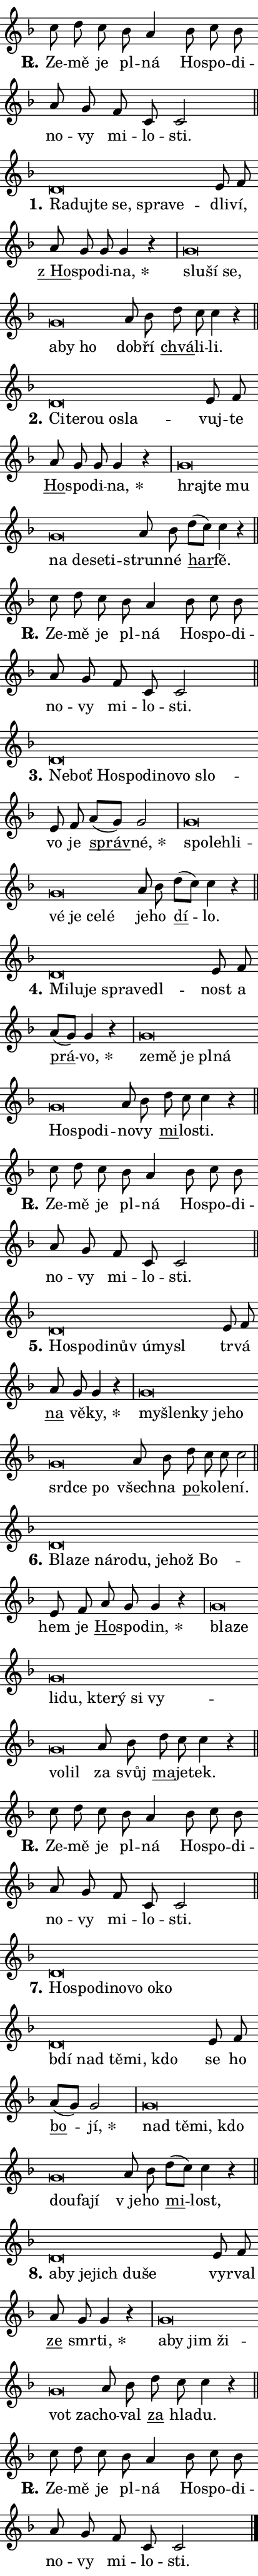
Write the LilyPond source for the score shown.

\version "2.24.0"
\header { tagline = "" }
\paper {
  indent = 0\cm
  top-margin = 0\cm
  right-margin = 0\cm
  bottom-margin = 0\cm
  left-margin = 0\cm
  paper-width = 7\cm
  page-breaking = #ly:one-page-breaking
  system-system-spacing.basic-distance = #11
  score-system-spacing.basic-distance = #11
  ragged-last = ##f
}


%% Author: Thomas Morley
%% https://lists.gnu.org/archive/html/lilypond-user/2020-05/msg00002.html
#(define (line-position grob)
"Returns position of @var[grob} in current system:
   @code{'start}, if at first time-step
   @code{'end}, if at last time-step
   @code{'middle} otherwise
"
  (let* ((col (ly:item-get-column grob))
         (ln (ly:grob-object col 'left-neighbor))
         (rn (ly:grob-object col 'right-neighbor))
         (col-to-check-left (if (ly:grob? ln) ln col))
         (col-to-check-right (if (ly:grob? rn) rn col))
         (break-dir-left
           (and
             (ly:grob-property col-to-check-left 'non-musical #f)
             (ly:item-break-dir col-to-check-left)))
         (break-dir-right
           (and
             (ly:grob-property col-to-check-right 'non-musical #f)
             (ly:item-break-dir col-to-check-right))))
        (cond ((eqv? 1 break-dir-left) 'start)
              ((eqv? -1 break-dir-right) 'end)
              (else 'middle))))

#(define (tranparent-at-line-position vctor)
  (lambda (grob)
  "Relying on @code{line-position} select the relevant enry from @var{vctor}.
Used to determine transparency,"
    (case (line-position grob)
      ((end) (not (vector-ref vctor 0)))
      ((middle) (not (vector-ref vctor 1)))
      ((start) (not (vector-ref vctor 2))))))

noteHeadBreakVisibility =
#(define-music-function (break-visibility)(vector?)
"Makes @code{NoteHead}s transparent relying on @var{break-visibility}"
#{
  \override NoteHead.transparent =
    #(tranparent-at-line-position break-visibility)
#})

#(define delete-ledgers-for-transparent-note-heads
  (lambda (grob)
    "Reads whether a @code{NoteHead} is transparent.
If so this @code{NoteHead} is removed from @code{'note-heads} from
@var{grob}, which is supposed to be @code{LedgerLineSpanner}.
As a result ledgers are not printed for this @code{NoteHead}"
    (let* ((nhds-array (ly:grob-object grob 'note-heads))
           (nhds-list
             (if (ly:grob-array? nhds-array)
                 (ly:grob-array->list nhds-array)
                 '()))
           ;; Relies on the transparent-property being done before
           ;; Staff.LedgerLineSpanner.after-line-breaking is executed.
           ;; This is fragile ...
           (to-keep
             (remove
               (lambda (nhd)
                 (ly:grob-property nhd 'transparent #f))
               nhds-list)))
      ;; TODO find a better method to iterate over grob-arrays, similiar
      ;; to filter/remove etc for lists
      ;; For now rebuilt from scratch
      (set! (ly:grob-object grob 'note-heads)  '())
      (for-each
        (lambda (nhd)
          (ly:pointer-group-interface::add-grob grob 'note-heads nhd))
        to-keep))))

hideNotes = {
  \noteHeadBreakVisibility #begin-of-line-visible
}
unHideNotes = {
  \noteHeadBreakVisibility #all-visible
}

% work-around for resetting accidentals
% https://lilypond.org/doc/v2.23/Documentation/notation/displaying-rhythms#unmetered-music
cadenzaMeasure = {
  \cadenzaOff
  \partial 1024 s1024
  \cadenzaOn
}

#(define-markup-command (accent layout props text) (markup?)
  "Underline accented syllable"
  (interpret-markup layout props
    #{\markup \override #'(offset . 4.3) \underline { #text }#}))

responsum = \markup \concat {
  "R" \hspace #-1.05 \path #0.1 #'((moveto 0 0.07) (lineto 0.9 0.8)) \hspace #0.05 "."
}

\layout {
    \context {
        \Staff
        \remove "Time_signature_engraver"
        \override LedgerLineSpanner.after-line-breaking = #delete-ledgers-for-transparent-note-heads
    }
    \context {
        \Voice {
            \override NoteHead.output-attributes = #'((class . "notehead"))
            \override Hairpin.height = #0.55
        }
    }
    \context {
        \Lyrics {
            \override StanzaNumber.output-attributes = #'((class . "stanzanumber"))
            \override LyricSpace.minimum-distance = #0.9
            \override LyricText.font-name = #"TeX Gyre Schola"
            \override LyricText.font-size = 1
            \override StanzaNumber.font-name = #"TeX Gyre Schola Bold"
            \override StanzaNumber.font-size = 1
        }
    }
}

% magnetic-lyrics.ily
%
%   written by
%     Jean Abou Samra <jean@abou-samra.fr>
%     Werner Lemberg <wl@gnu.org>
%
%   adapted by
%     Jiri Hon <jiri.hon@gmail.com>
%
% Version 2022-Apr-15

% https://www.mail-archive.com/lilypond-user@gnu.org/msg149350.html

#(define (Left_hyphen_pointer_engraver context)
   "Collect syllable-hyphen-syllable occurrences in lyrics and store
them in properties.  This engraver only looks to the left.  For
example, if the lyrics input is @code{foo -- bar}, it does the
following.

@itemize @bullet
@item
Set the @code{text} property of the @code{LyricHyphen} grob between
@q{foo} and @q{bar} to @code{foo}.

@item
Set the @code{left-hyphen} property of the @code{LyricText} grob with
text @q{foo} to the @code{LyricHyphen} grob between @q{foo} and
@q{bar}.
@end itemize

Use this auxiliary engraver in combination with the
@code{lyric-@/text::@/apply-@/magnetic-@/offset!} hook."
   (let ((hyphen #f)
         (text #f))
     (make-engraver
      (acknowledgers
       ((lyric-syllable-interface engraver grob source-engraver)
        (set! text grob)))
      (end-acknowledgers
       ((lyric-hyphen-interface engraver grob source-engraver)
        ;(when (not (grob::has-interface grob 'lyric-space-interface))
          (set! hyphen grob)));)
      ((stop-translation-timestep engraver)
       (when (and text hyphen)
         (ly:grob-set-object! text 'left-hyphen hyphen))
       (set! text #f)
       (set! hyphen #f)))))

#(define (lyric-text::apply-magnetic-offset! grob)
   "If the space between two syllables is less than the value in
property @code{LyricText@/.details@/.squash-threshold}, move the right
syllable to the left so that it gets concatenated with the left
syllable.

Use this function as a hook for
@code{LyricText@/.after-@/line-@/breaking} if the
@code{Left_@/hyphen_@/pointer_@/engraver} is active."
   (let ((hyphen (ly:grob-object grob 'left-hyphen #f)))
     (when hyphen
       (let ((left-text (ly:spanner-bound hyphen LEFT)))
         (when (grob::has-interface left-text 'lyric-syllable-interface)
           (let* ((common (ly:grob-common-refpoint grob left-text X))
                  (this-x-ext (ly:grob-extent grob common X))
                  (left-x-ext
                   (begin
                     ;; Trigger magnetism for left-text.
                     (ly:grob-property left-text 'after-line-breaking)
                     (ly:grob-extent left-text common X)))
                  ;; `delta` is the gap width between two syllables.
                  (delta (- (interval-start this-x-ext)
                            (interval-end left-x-ext)))
                  (details (ly:grob-property grob 'details))
                  (threshold (assoc-get 'squash-threshold details 0.2)))
             (when (< delta threshold)
               (let* (;; We have to manipulate the input text so that
                      ;; ligatures crossing syllable boundaries are not
                      ;; disabled.  For languages based on the Latin
                      ;; script this is essentially a beautification.
                      ;; However, for non-Western scripts it can be a
                      ;; necessity.
                      (lt (ly:grob-property left-text 'text))
                      (rt (ly:grob-property grob 'text))
                      (is-space (grob::has-interface hyphen 'lyric-space-interface))
                      (space (if is-space " " ""))
                      (space-markup (grob-interpret-markup grob " "))
                      (space-size (interval-length (ly:stencil-extent space-markup X)))
                      (extra-delta (if is-space space-size 0))
                      ;; Append new syllable.
                      (ltrt-space (if (and (string? lt) (string? rt))
                                (string-append lt space rt)
                                (make-concat-markup (list lt space rt))))
                      ;; Right-align `ltrt` to the right side.
                      (ltrt-space-markup (grob-interpret-markup
                               grob
                               (make-translate-markup
                                (cons (interval-length this-x-ext) 0)
                                (make-right-align-markup ltrt-space)))))
                 (begin
                   ;; Don't print `left-text`.
                   (ly:grob-set-property! left-text 'stencil #f)
                   ;; Set text and stencil (which holds all collected
                   ;; syllables so far) and shift it to the left.
                   (ly:grob-set-property! grob 'text ltrt-space)
                   (ly:grob-set-property! grob 'stencil ltrt-space-markup)
                   (ly:grob-translate-axis! grob (- (- delta extra-delta)) X))))))))))


#(define (lyric-hyphen::displace-bounds-first grob)
   ;; Make very sure this callback isn't triggered too early.
   (let ((left (ly:spanner-bound grob LEFT))
         (right (ly:spanner-bound grob RIGHT)))
     (ly:grob-property left 'after-line-breaking)
     (ly:grob-property right 'after-line-breaking)
     (ly:lyric-hyphen::print grob)))

squashThreshold = #0.4

\layout {
  \context {
    \Lyrics
    \consists #Left_hyphen_pointer_engraver
    \override LyricText.after-line-breaking =
      #lyric-text::apply-magnetic-offset!
    \override LyricHyphen.stencil = #lyric-hyphen::displace-bounds-first
    \override LyricText.details.squash-threshold = \squashThreshold
    \override LyricHyphen.minimum-distance = 0
    \override LyricHyphen.minimum-length = \squashThreshold
  }
}

squash = \override LyricText.details.squash-threshold = 9999
unSquash = \override LyricText.details.squash-threshold = \squashThreshold

left = \override LyricText.self-alignment-X = #LEFT
unLeft = \revert LyricText.self-alignment-X

starOffset = #(lambda (grob) 
                (let ((x_offset (ly:self-alignment-interface::aligned-on-x-parent grob)))
                  (if (= x_offset 0) 0 (+ x_offset 1.2))))

star = #(define-music-function (syllable)(string?)
"Append star separator at the end of a syllable"
#{
  \once \override LyricText.X-offset = #starOffset
  \lyricmode { \markup {
    #syllable
    \override #'((font-name . "TeX Gyre Schola Bold")) \hspace #0.2 \lower #0.65 \larger "*"
  } }
#})

starAccent = #(define-music-function (syllable)(string?)
"Append star separator at the end of a syllable and make accent"
#{
  \once \override LyricText.X-offset = #starOffset
  \lyricmode { \markup {
    \accent #syllable
    \override #'((font-name . "TeX Gyre Schola Bold")) \hspace #0.2 \lower #0.65 \larger "*"
  } }
#})

breath = #(define-music-function (syllable)(string?)
"Append breathing indicator at the end of a syllable"
#{
  \lyricmode { \markup { #syllable "+" } }
#})

optionalBreath = #(define-music-function (syllable)(string?)
"Append optional breathing indicator at the end of a syllable"
#{
  \lyricmode { \markup { #syllable "(+)" } }
#})


\score {
    <<
        \new Voice = "melody" { \cadenzaOn \key f \major \relative { c''8 d c bes a4 \bar "" bes8 c bes \bar "" a g \bar "" f c c2 \cadenzaMeasure \bar "||" \break } }
        \new Lyrics \lyricsto "melody" { \lyricmode { \set stanza = \responsum
Ze -- mě je pl -- ná Ho -- spo -- di -- no -- vy mi -- lo -- sti. } }
    >>
    \layout {}
}

\score {
    <<
        \new Voice = "melody" { \cadenzaOn \key f \major \relative { d'\breve*1/16 \hideNotes \breve*1/16 \bar "" \breve*1/16 \bar "" \breve*1/16 \bar "" \breve*1/16 \breve*1/16 \bar "" \unHideNotes e8 f \bar "" a g g g4 r \cadenzaMeasure \bar "|" g\breve*1/16 \hideNotes \breve*1/16 \bar "" \breve*1/16 \bar "" \breve*1/16 \bar "" \breve*1/16 \breve*1/16 \bar "" \unHideNotes a8 bes \bar "" d c c4 r \cadenzaMeasure \bar "||" \break } }
        \new Lyrics \lyricsto "melody" { \lyricmode { \set stanza = "1."
\left Ra -- \squash duj -- te se, spra -- ve -- \unLeft \unSquash dli -- ví, \markup \accent "z Ho" -- spo -- di -- \star na, \left slu -- \squash ší se, a -- by ho \unLeft \unSquash dob -- ří \markup \accent chvá -- li -- li. } }
    >>
    \layout {}
}

\score {
    <<
        \new Voice = "melody" { \cadenzaOn \key f \major \relative { d'\breve*1/16 \hideNotes \breve*1/16 \bar "" \breve*1/16 \bar "" \breve*1/16 \breve*1/16 \bar "" \unHideNotes e8 f \bar "" a g g g4 r \cadenzaMeasure \bar "|" g\breve*1/16 \hideNotes \breve*1/16 \bar "" \breve*1/16 \bar "" \breve*1/16 \bar "" \breve*1/16 \bar "" \breve*1/16 \breve*1/16 \bar "" \unHideNotes a8 bes \bar "" d[( c)] c4 r \cadenzaMeasure \bar "||" \break } }
        \new Lyrics \lyricsto "melody" { \lyricmode { \set stanza = "2."
\left Ci -- \squash te -- rou o -- sla -- \unLeft \unSquash vuj -- te \markup \accent Ho -- spo -- di -- \star na, \left hraj -- \squash te mu na de -- se -- ti -- \unLeft \unSquash strun -- né \markup \accent har -- fě. } }
    >>
    \layout {}
}

\score {
    <<
        \new Voice = "melody" { \cadenzaOn \key f \major \relative { c''8 d c bes a4 \bar "" bes8 c bes \bar "" a g \bar "" f c c2 \cadenzaMeasure \bar "||" \break } }
        \new Lyrics \lyricsto "melody" { \lyricmode { \set stanza = \responsum
Ze -- mě je pl -- ná Ho -- spo -- di -- no -- vy mi -- lo -- sti. } }
    >>
    \layout {}
}

\score {
    <<
        \new Voice = "melody" { \cadenzaOn \key f \major \relative { d'\breve*1/16 \hideNotes \breve*1/16 \bar "" \breve*1/16 \bar "" \breve*1/16 \bar "" \breve*1/16 \bar "" \breve*1/16 \bar "" \breve*1/16 \breve*1/16 \bar "" \unHideNotes e8 f \bar "" a[( g)] g2 \cadenzaMeasure \bar "|" g\breve*1/16 \hideNotes \breve*1/16 \bar "" \breve*1/16 \bar "" \breve*1/16 \bar "" \breve*1/16 \bar "" \breve*1/16 \breve*1/16 \bar "" \unHideNotes a8 bes \bar "" d[( c)] c4 r \cadenzaMeasure \bar "||" \break } }
        \new Lyrics \lyricsto "melody" { \lyricmode { \set stanza = "3."
\left Ne -- \squash boť Ho -- spo -- di -- no -- vo slo -- \unLeft \unSquash vo je \markup \accent správ -- \star né, \left spo -- \squash leh -- li -- vé je ce -- lé \unLeft \unSquash je -- ho \markup \accent dí -- lo. } }
    >>
    \layout {}
}

\score {
    <<
        \new Voice = "melody" { \cadenzaOn \key f \major \relative { d'\breve*1/16 \hideNotes \breve*1/16 \bar "" \breve*1/16 \bar "" \breve*1/16 \bar "" \breve*1/16 \breve*1/16 \bar "" \unHideNotes e8 f \bar "" a[( g)] g4 r \cadenzaMeasure \bar "|" g\breve*1/16 \hideNotes \breve*1/16 \bar "" \breve*1/16 \bar "" \breve*1/16 \bar "" \breve*1/16 \bar "" \breve*1/16 \bar "" \breve*1/16 \breve*1/16 \bar "" \unHideNotes a8 bes \bar "" d c c4 r \cadenzaMeasure \bar "||" \break } }
        \new Lyrics \lyricsto "melody" { \lyricmode { \set stanza = "4."
\left Mi -- \squash lu -- je spra -- ve -- dl -- \unLeft \unSquash nost a \markup \accent prá -- \star vo, \left ze -- \squash mě je pl -- ná Ho -- spo -- di -- \unLeft \unSquash no -- vy \markup \accent mi -- lo -- sti. } }
    >>
    \layout {}
}

\score {
    <<
        \new Voice = "melody" { \cadenzaOn \key f \major \relative { c''8 d c bes a4 \bar "" bes8 c bes \bar "" a g \bar "" f c c2 \cadenzaMeasure \bar "||" \break } }
        \new Lyrics \lyricsto "melody" { \lyricmode { \set stanza = \responsum
Ze -- mě je pl -- ná Ho -- spo -- di -- no -- vy mi -- lo -- sti. } }
    >>
    \layout {}
}

\score {
    <<
        \new Voice = "melody" { \cadenzaOn \key f \major \relative { d'\breve*1/16 \hideNotes \breve*1/16 \bar "" \breve*1/16 \bar "" \breve*1/16 \bar "" \breve*1/16 \bar "" \breve*1/16 \breve*1/16 \bar "" \unHideNotes e8 f \bar "" a g g4 r \cadenzaMeasure \bar "|" g\breve*1/16 \hideNotes \breve*1/16 \bar "" \breve*1/16 \bar "" \breve*1/16 \bar "" \breve*1/16 \bar "" \breve*1/16 \bar "" \breve*1/16 \breve*1/16 \bar "" \unHideNotes a8 bes \bar "" d c c c2 \cadenzaMeasure \bar "||" \break } }
        \new Lyrics \lyricsto "melody" { \lyricmode { \set stanza = "5."
\left Ho -- \squash spo -- di -- nův ú -- my -- sl \unLeft \unSquash tr -- vá \markup \accent na vě -- \star ky, \left my -- \squash šlen -- ky je -- ho srd -- ce po \unLeft \unSquash všech -- na \markup \accent po -- ko -- le -- ní. } }
    >>
    \layout {}
}

\score {
    <<
        \new Voice = "melody" { \cadenzaOn \key f \major \relative { d'\breve*1/16 \hideNotes \breve*1/16 \bar "" \breve*1/16 \bar "" \breve*1/16 \bar "" \breve*1/16 \bar "" \breve*1/16 \bar "" \breve*1/16 \breve*1/16 \bar "" \unHideNotes e8 f \bar "" a g g4 r \cadenzaMeasure \bar "|" g\breve*1/16 \hideNotes \breve*1/16 \bar "" \breve*1/16 \bar "" \breve*1/16 \bar "" \breve*1/16 \bar "" \breve*1/16 \bar "" \breve*1/16 \bar "" \breve*1/16 \bar "" \breve*1/16 \breve*1/16 \bar "" \unHideNotes a8 bes \bar "" d c c4 r \cadenzaMeasure \bar "||" \break } }
        \new Lyrics \lyricsto "melody" { \lyricmode { \set stanza = "6."
\left Bla -- \squash ze ná -- ro -- du, je -- hož Bo -- \unLeft \unSquash hem je \markup \accent Ho -- spo -- \star din, \left bla -- \squash ze li -- du, kte -- rý si vy -- vo -- lil \unLeft \unSquash za svůj \markup \accent ma -- je -- tek. } }
    >>
    \layout {}
}

\score {
    <<
        \new Voice = "melody" { \cadenzaOn \key f \major \relative { c''8 d c bes a4 \bar "" bes8 c bes \bar "" a g \bar "" f c c2 \cadenzaMeasure \bar "||" \break } }
        \new Lyrics \lyricsto "melody" { \lyricmode { \set stanza = \responsum
Ze -- mě je pl -- ná Ho -- spo -- di -- no -- vy mi -- lo -- sti. } }
    >>
    \layout {}
}

\score {
    <<
        \new Voice = "melody" { \cadenzaOn \key f \major \relative { d'\breve*1/16 \hideNotes \breve*1/16 \bar "" \breve*1/16 \bar "" \breve*1/16 \bar "" \breve*1/16 \bar "" \breve*1/16 \bar "" \breve*1/16 \bar "" \breve*1/16 \bar "" \breve*1/16 \bar "" \breve*1/16 \bar "" \breve*1/16 \breve*1/16 \bar "" \unHideNotes e8 f \bar "" a[( g)] g2 \cadenzaMeasure \bar "|" g\breve*1/16 \hideNotes \breve*1/16 \bar "" \breve*1/16 \bar "" \breve*1/16 \bar "" \breve*1/16 \bar "" \breve*1/16 \breve*1/16 \bar "" \unHideNotes a8 bes \bar "" d[( c)] c4 r \cadenzaMeasure \bar "||" \break } }
        \new Lyrics \lyricsto "melody" { \lyricmode { \set stanza = "7."
\left Ho -- \squash spo -- di -- no -- vo o -- ko bdí nad tě -- mi, kdo \unLeft \unSquash se ho \markup \accent bo -- \star jí, \left nad \squash tě -- mi, kdo dou -- fa -- jí \unLeft \unSquash "v je" -- ho \markup \accent mi -- lost, } }
    >>
    \layout {}
}

\score {
    <<
        \new Voice = "melody" { \cadenzaOn \key f \major \relative { d'\breve*1/16 \hideNotes \breve*1/16 \bar "" \breve*1/16 \bar "" \breve*1/16 \bar "" \breve*1/16 \breve*1/16 \bar "" \unHideNotes e8 f \bar "" a g g4 r \cadenzaMeasure \bar "|" g\breve*1/16 \hideNotes \breve*1/16 \bar "" \breve*1/16 \bar "" \breve*1/16 \bar "" \breve*1/16 \breve*1/16 \bar "" \unHideNotes a8 bes \bar "" d c c4 r \cadenzaMeasure \bar "||" \break } }
        \new Lyrics \lyricsto "melody" { \lyricmode { \set stanza = "8."
\left a -- \squash by je -- jich du -- še \unLeft \unSquash vy -- rval \markup \accent ze smr -- \star ti, \left a -- \squash by jim ži -- vot za -- \unLeft \unSquash cho -- val \markup \accent za hla -- du. } }
    >>
    \layout {}
}

\score {
    <<
        \new Voice = "melody" { \cadenzaOn \key f \major \relative { c''8 d c bes a4 \bar "" bes8 c bes \bar "" a g \bar "" f c c2 \cadenzaMeasure \bar "||" \break } \bar "|." }
        \new Lyrics \lyricsto "melody" { \lyricmode { \set stanza = \responsum
Ze -- mě je pl -- ná Ho -- spo -- di -- no -- vy mi -- lo -- sti. } }
    >>
    \layout {}
}
